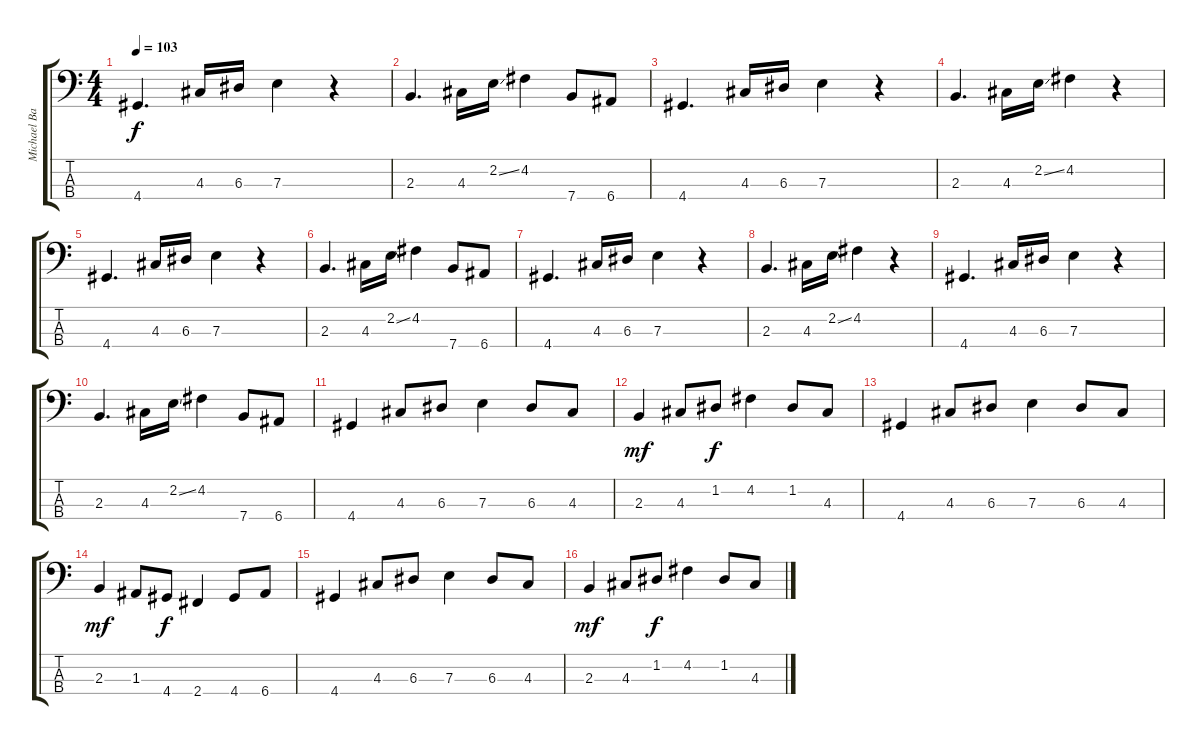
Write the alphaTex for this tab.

\track ("Michael Balzary \"Flea\" - Bass" "Michael Ba") {instrument electricbassfinger}
\staff {score tabs}
\tuning (G2 D2 A1 E1) {hide}
\ts (4 4)
\tempo 103
\clef f4
\ks c
4.4.4{d dy f} 4.3.16 6.3.16 7.3.4 r.4 |
2.3.4{d} 4.3.16 2.2{ss}.16 4.2.4 7.4.8 6.4.8 |
4.4.4{d} 4.3.16 6.3.16 7.3.4 r.4 |
2.3.4{d} 4.3.16 2.2{ss}.16 4.2.4 r.4 |
4.4.4{d} 4.3.16 6.3.16 7.3.4 r.4 |
2.3.4{d} 4.3.16 2.2{ss}.16 4.2.4 7.4.8 6.4.8 |
4.4.4{d} 4.3.16 6.3.16 7.3.4 r.4 |
2.3.4{d} 4.3.16 2.2{ss}.16 4.2.4 r.4 |
4.4.4{d} 4.3.16 6.3.16 7.3.4 r.4 |
2.3.4{d} 4.3.16 2.2{ss}.16 4.2.4 7.4.8 6.4.8 |
4.4.4 4.3.8 6.3.8 7.3.4 6.3.8 4.3.8 |
2.3.4{dy mf} 4.3.8 1.2.8{dy f} 4.2.4 1.2.8 4.3.8 |
4.4.4 4.3.8 6.3.8 7.3.4 6.3.8 4.3.8 |
2.3.4{dy mf} 1.3.8 4.4.8{dy f} 2.4.4 4.4.8 6.4.8 |
4.4.4 4.3.8 6.3.8 7.3.4 6.3.8 4.3.8 |
2.3.4{dy mf} 4.3.8 1.2.8{dy f} 4.2.4 1.2.8 4.3.8
